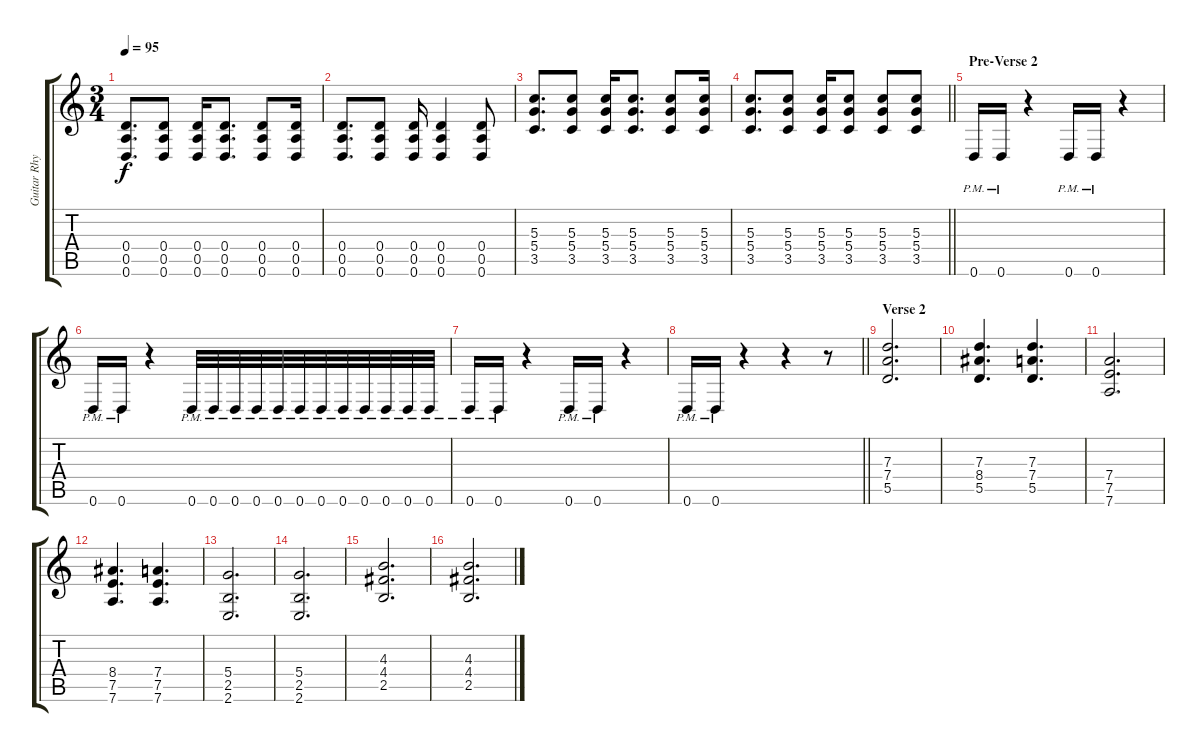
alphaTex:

\track ("Guitar Rhythm Synyster" "Guitar Rhy") {instrument distortionguitar}
\staff {score tabs}
\tuning (E4 B3 G3 D3 A2 D2) {hide}
\ts (3 4)
\tempo 95
\clef g2
\ks c
(0.4 0.5 0.6).8{d dy f} (0.4 0.5 0.6).8 (0.4 0.5 0.6).16 (0.4 0.5 0.6).8{d} (0.4 0.5 0.6).8 (0.4 0.5 0.6).16 |
(0.4 0.5 0.6).8{d} (0.4 0.5 0.6).8 (0.4 0.5 0.6).16 (0.4 0.5 0.6).4 (0.4 0.5 0.6).8 |
(5.3 5.4 3.5).8{d} (5.3 5.4 3.5).8 (5.3 5.4 3.5).16 (5.3 5.4 3.5).8{d} (5.3 5.4 3.5).8 (5.3 5.4 3.5).16 |
\barLineRight lightlight
(5.3 5.4 3.5).8{d} (5.3 5.4 3.5).8 (5.3 5.4 3.5).16 (5.3 5.4 3.5).8 (5.3 5.4 3.5).8 (5.3 5.4 3.5).8 |
\section ("" "Pre-Verse 2")
0.6{pm}.16 0.6{pm}.16 r.4 0.6{pm}.16 0.6{pm}.16 r.4 |
0.6{pm}.16 0.6{pm}.16 r.4 0.6{pm}.32 0.6{pm}.32 0.6{pm}.32 0.6{pm}.32{beam merge} 0.6{pm}.32 0.6{pm}.32 0.6{pm}.32 0.6{pm}.32 0.6{pm}.32 0.6{pm}.32 0.6{pm}.32 0.6{pm}.32 |
0.6{pm}.16 0.6{pm}.16 r.4 0.6{pm}.16 0.6{pm}.16 r.4 |
\barLineRight lightlight
0.6{pm}.16 0.6{pm}.16 r.4 r.4 r.8 |
\section ("" "Verse 2")
(7.3 7.4 5.5).2{d} |
(7.3 8.4 5.5).4{d} (7.3 7.4 5.5).4{d} |
(7.4 7.5 7.6).2{d} |
(8.4 7.5 7.6).4{d} (7.4 7.5 7.6).4{d} |
(5.4 2.5 2.6).2{d} |
(5.4 2.5 2.6).2{d} |
(4.3 4.4 2.5).2{d} |
(4.3 4.4 2.5).2{d}
